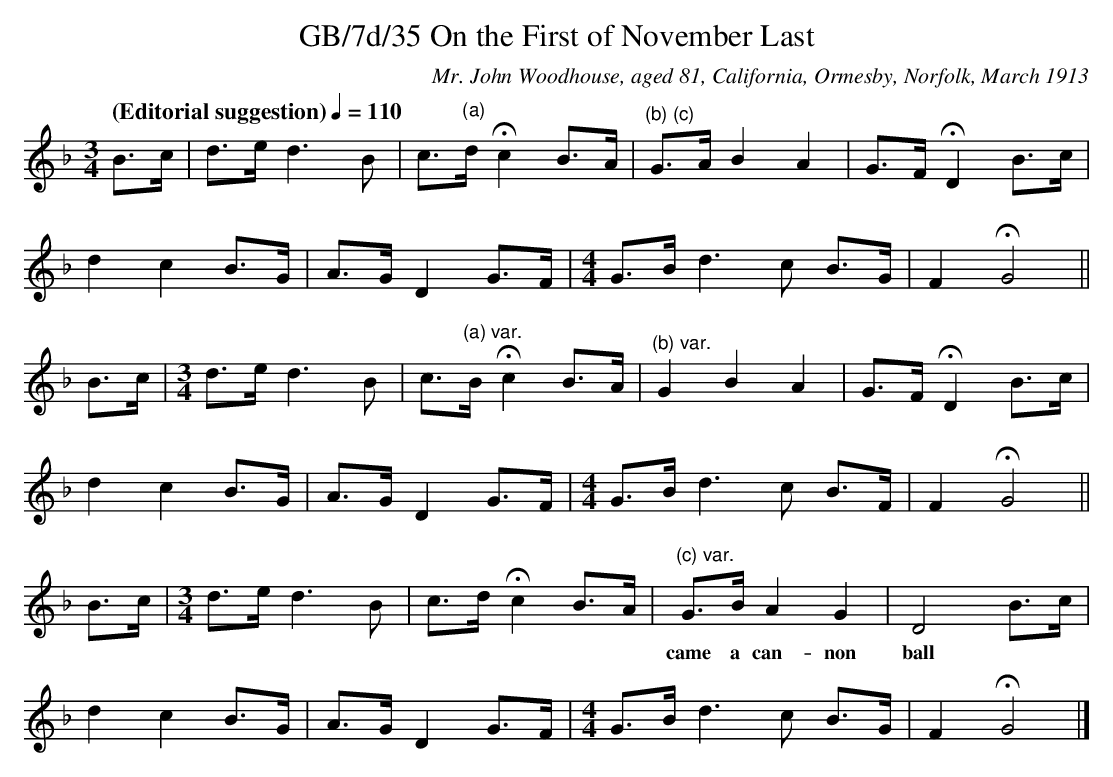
X:1
T:GB/7d/35 On the First of November Last
C:Mr. John Woodhouse, aged 81, California, Ormesby, Norfolk, March 1913
L:1/8
M:3/4
Q:"(Editorial suggestion)" 1/4=110
K:Gdor
B>c | d>e d3 B | c>"^(a)"d Hc2 B>A |"^(b) (c)" G>A B2 A2 | G>F HD2 B>c |
d2 c2 B>G | A>G D2 G>F |[M:4/4] G>B d3 c B>G | F2 HG4 ||
B>c |[M:3/4] d>e d3 B |c>"^(a) var."B Hc2 B>A |"^(b) var."G2 B2 A2 | G>F HD2 B>c |
 d2 c2 B>G | A>G D2 G>F |[M:4/4] G>B d3 c B>F | F2 HG4 ||
B>c |[M:3/4] d>e d3 B | c>d Hc2 B>A |"^(c) var."G>B A2 G2 | D4 B>c |
w: |||came a can-non|ball
d2 c2 B>G | A>G D2 G>F |[M:4/4] G>B d3 c B>G | F2 HG4 |]
